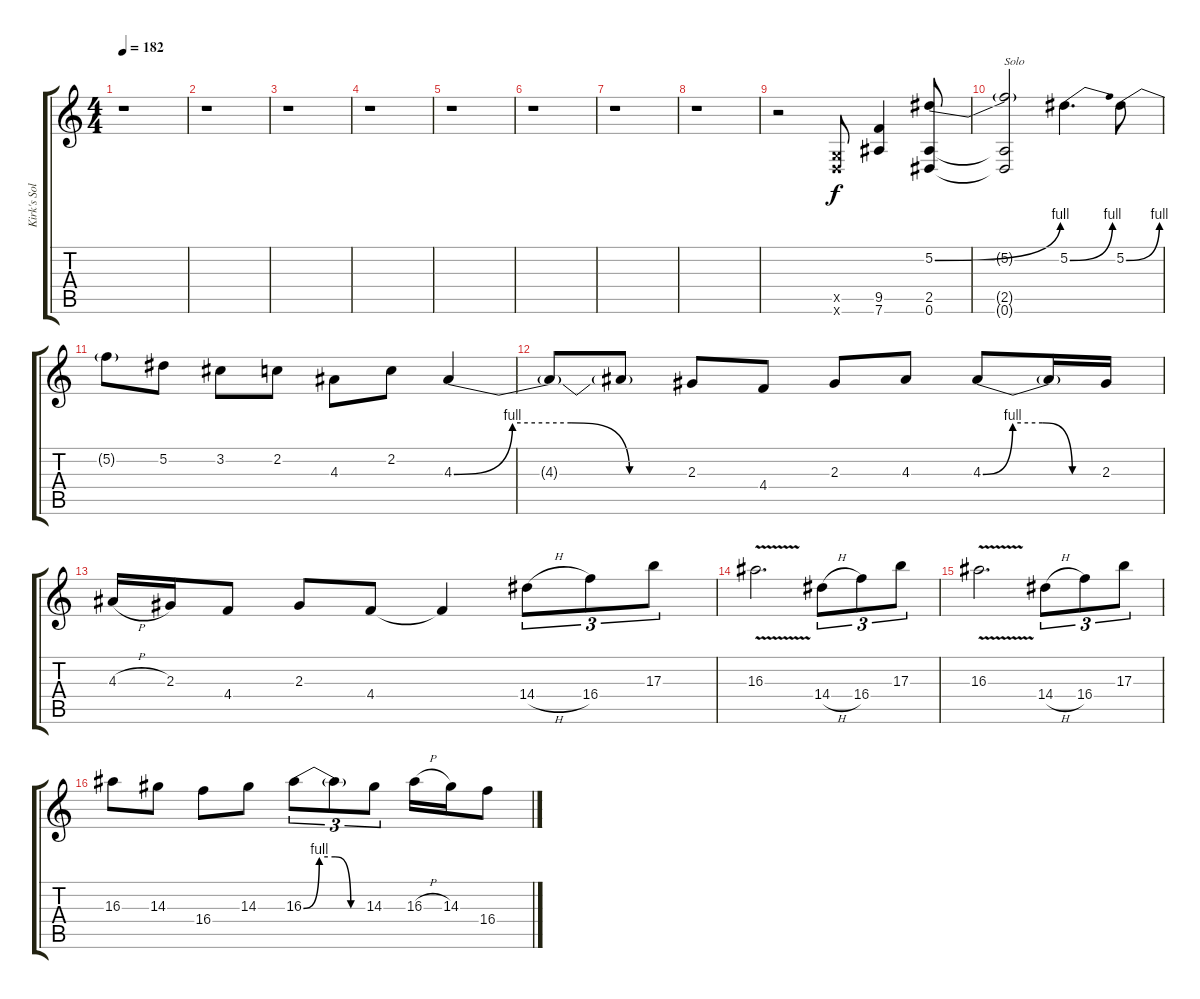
\track ("Kirk's Solo" "Kirk's Sol") {instrument overdrivenguitar}
\staff {score tabs}
\tuning (Eb4 Bb3 Gb3 Db3 Ab2 Eb2) {hide}
\ts (4 4)
\tempo 182
\clef g2
\ks c
r.1{dy f} |
r.1 |
r.1 |
r.1 |
r.1 |
r.1 |
r.1 |
r.1 |
r.2 (-1.5{x} -1.6{x}).8 (9.5 7.6).4 (5.2{be (bend 0 0 60 4)} 2.5 0.6).8 |
(5.2{t} 2.5{t} 0.6{t}).2{txt "Solo"} 5.2{be (bend 0 0 60 4)}.4{d} 5.2{be (bend 0 0 60 4)}.8 |
5.2{t}.8 5.2.8 3.2.8 2.2.8 4.3.8 2.2.8 4.3{be (custom 0 0 15 4 30 4 45 0 60 0)}.4 |
4.3{t}.8 4.3{t}.8 2.3.8 4.4.8 2.3.8 4.3.8 4.3{be (custom 0 0 15 4 30 4 45 0 60 0)}.8 4.3{t}.16 2.3.16 |
4.3{h}.16 2.3.16 4.4.8 2.3.8 4.4.8 4.4{t}.4 14.4{h}.8{tu (3 2)} 16.4.8{tu (3 2)} 17.3.8{tu (3 2)} |
16.3{v}.2{d} 14.4{h}.8{tu (3 2)} 16.4.8{tu (3 2)} 17.3.8{tu (3 2)} |
16.3{v}.2{d} 14.4{h}.8{tu (3 2)} 16.4.8{tu (3 2)} 17.3.8{tu (3 2)} |
16.3.8 14.3.8 16.4.8 14.3.8 16.3{be (custom 0 0 15 4 30 4 45 0 60 0)}.8{tu (3 2)} 16.3{t}.8{tu (3 2)} 14.3.8{tu (3 2)} 16.3{h}.16 14.3.16 16.4.8
